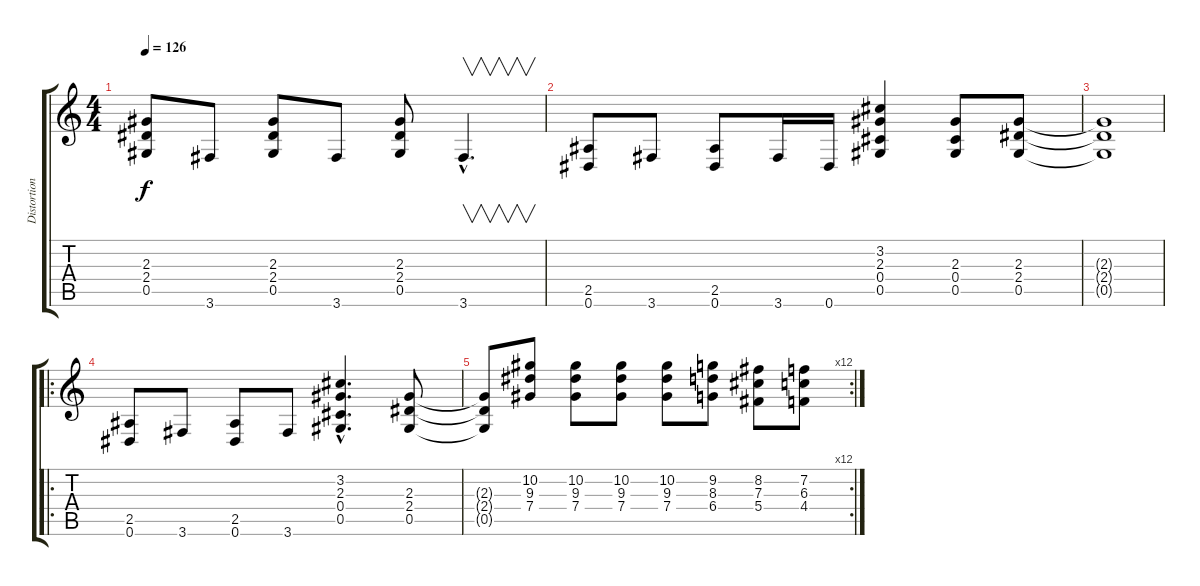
\track ("Distortion Guitar" "Distortion") {instrument distortionguitar}
\staff {score tabs}
\tuning (Eb4 Bb3 Gb3 Db3 Ab2 Eb2) {hide}
\ts (4 4)
\tempo 126
\clef g2
\ks c
(2.3{t} 2.4{t} 0.5{t}).8{dy f} 3.6.8 (2.3 2.4 0.5).8 3.6.8 (2.3 2.4 0.5).8 3.6{hac}.4{v d} |
(2.5 0.6).8 3.6.8 (2.5 0.6).8 3.6.16 0.6.16 (3.2 2.3 0.4 0.5).4 (2.3 0.4 0.5).8 (2.3 2.4 0.5).8 |
(2.3{t} 2.4{t} 0.5{t}).1 |
\ro
(2.5 0.6).8 3.6.8 (2.5 0.6).8 3.6.8 (3.2{hac} 2.3{hac} 0.4{hac} 0.5{hac}).4{d} (2.3 2.4 0.5).8 |
\rc 12
(2.3{t} 2.4{t} 0.5{t}).8 (10.2 9.3 7.4).8 (10.2 9.3 7.4).8 (10.2 9.3 7.4).8 (10.2 9.3 7.4).8 (9.2 8.3 6.4).8 (8.2 7.3 5.4).8 (7.2 6.3 4.4).8
